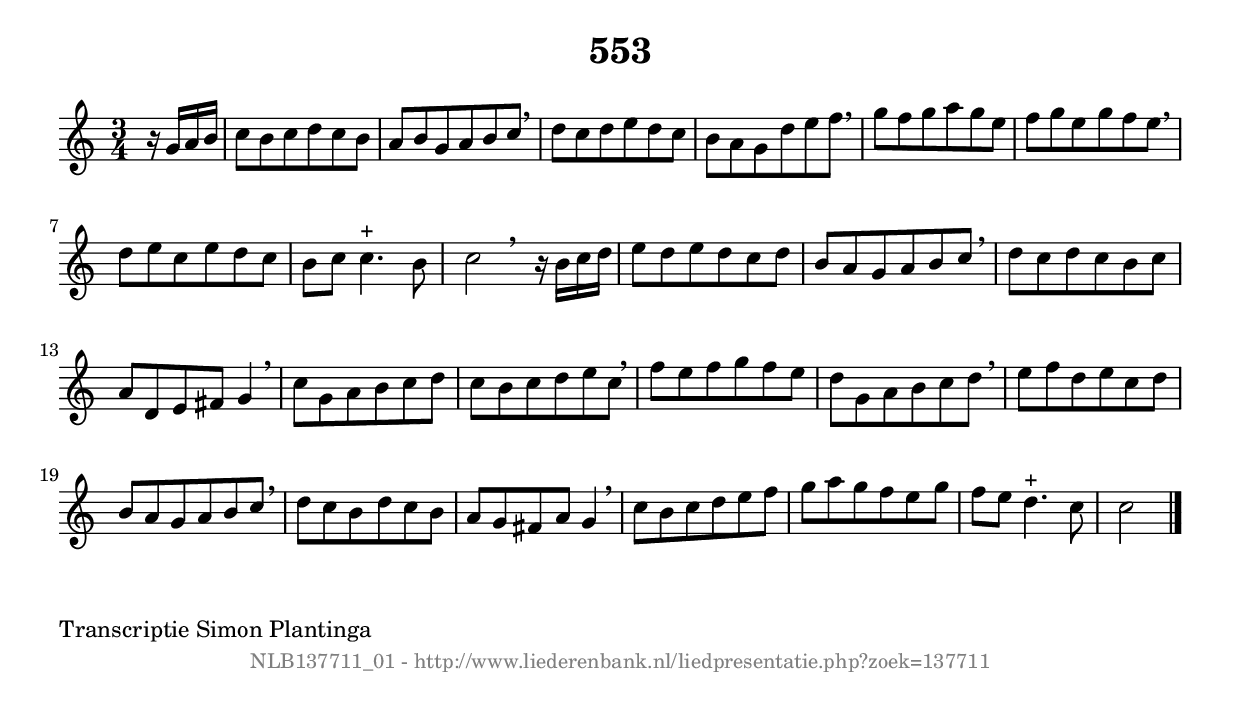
%
% produced by wce2krn 1.64 (7 June 2014)
%
\version"2.16"
#(append! paper-alist '(("long" . (cons (* 210 mm) (* 2000 mm)))))
#(set-default-paper-size "long")
sb = {\breathe}
mBreak = {\breathe }
bBreak = {\breathe }
x = {\once\override NoteHead #'style = #'cross }
gl=\glissando
itime={\override Staff.TimeSignature #'stencil = ##f }
ficta = {\once\set suggestAccidentals = ##t}
fine = {\once\override Score.RehearsalMark #'self-alignment-X = #1 \mark \markup {\italic{Fine}}}
dc = {\once\override Score.RehearsalMark #'self-alignment-X = #1 \mark \markup {\italic{D.C.}}}
dcf = {\once\override Score.RehearsalMark #'self-alignment-X = #1 \mark \markup {\italic{D.C. al Fine}}}
dcc = {\once\override Score.RehearsalMark #'self-alignment-X = #1 \mark \markup {\italic{D.C. al Coda}}}
ds = {\once\override Score.RehearsalMark #'self-alignment-X = #1 \mark \markup {\italic{D.S.}}}
dsf = {\once\override Score.RehearsalMark #'self-alignment-X = #1 \mark \markup {\italic{D.S. al Fine}}}
dsc = {\once\override Score.RehearsalMark #'self-alignment-X = #1 \mark \markup {\italic{D.S. al Coda}}}
pv = {\set Score.repeatCommands = #'((volta "1"))}
sv = {\set Score.repeatCommands = #'((volta "2"))}
tv = {\set Score.repeatCommands = #'((volta "3"))}
qv = {\set Score.repeatCommands = #'((volta "4"))}
xv = {\set Score.repeatCommands = #'((volta #f))}
\header{ tagline = ""
title = "553"
}
\score {{
\key c \major
\relative g'
{
\set melismaBusyProperties = #'()
\partial 32*8
\time 3/4
\tempo 4=120
\override Score.MetronomeMark #'transparent = ##t
\override Score.RehearsalMark #'break-visibility = #(vector #t #t #f)
r16 g16 a16 b16 | c8 b8 c8 d8 c8 b8 | a8 b8 g8 a8 b8 c8 \sb | d8 c8 d8 e8 d8 c8 | b8 a8 g8 d'8 e8 f8 | \mBreak \bar "|"
g8 f8 g8 a8 g8 e8 | f8 g8 e8 g8 f8 e8 \sb | d8 e8 c8 e8 d8 c8 | b8 c8 c4.^"+" b8 | c2 \bar ":|:" \bBreak
r16 b16 c16 d16 | e8 d8 e8 d8 c8 d8 | b8 a8 g8 a8 b8 c8 \sb | d8 c8 d8 c8 b8 c8 | a8 d,8 e8 fis8 g4 | \mBreak \bar "|"
c8 g8 a8 b8 c8 d8 | c8 b8 c8 d8 e8 c8 \sb | f8 e8 f8 g8 f8 e8 | d8 g,8 a8 b8 c8 d8 | \mBreak \bar "|"
e8 f8 d8 e8 c8 d8 | b8 a8 g8 a8 b8 c8 \sb | d8 c8 b8 d8 c8 b8 | a8 g8 fis8 a8 g4 | \mBreak \bar "|"
c8 b8 c8 d8 e8 f8 | g8 a8 g8 f8 e8 g8 | f8 e8 d4.^"+" c8 | c2 \bar "|."
 }}
 \midi { }
 \layout {
            indent = 0.0\cm
}
}
\markup { \wordwrap-string #" 
Transcriptie Simon Plantinga
"}
\markup { \vspace #0 } \markup { \with-color #grey \fill-line { \center-column { \smaller "NLB137711_01 - http://www.liederenbank.nl/liedpresentatie.php?zoek=137711" } } }
